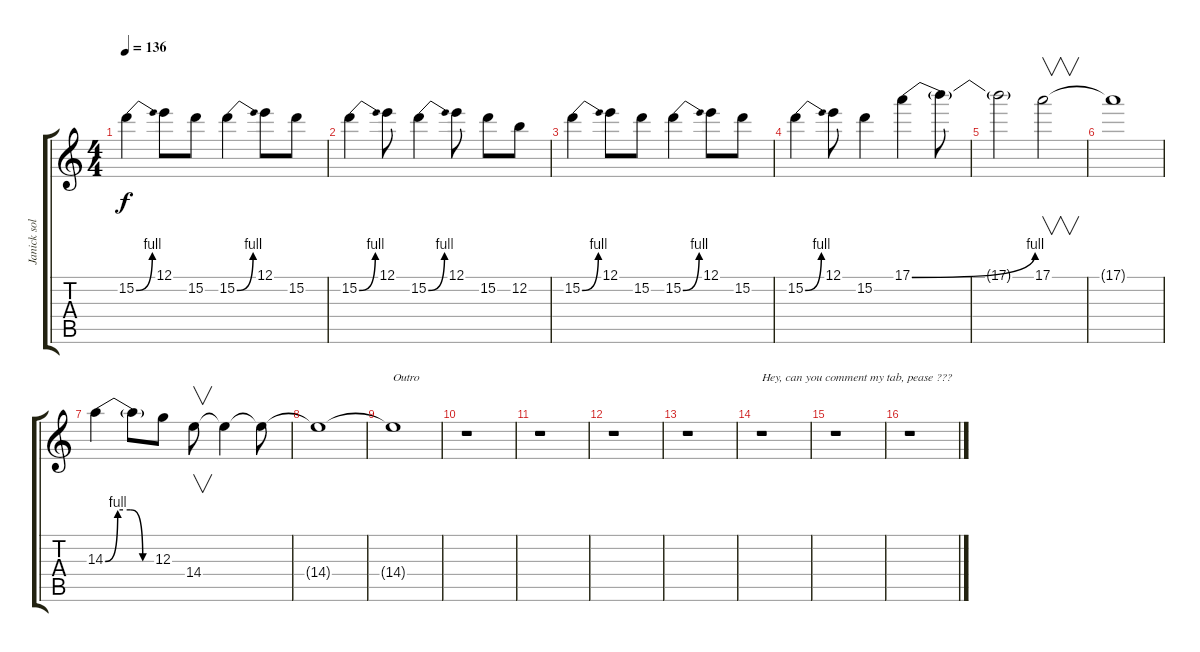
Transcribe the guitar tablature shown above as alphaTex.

\track ("Janick solo" "Janick sol") {instrument overdrivenguitar}
\staff {score tabs}
\tuning (E4 B3 G3 D3 A2 E2) {hide}
\ts (4 4)
\tempo 136
\clef g2
\ks c
15.2{be (bend 0 0 60 4)}.4{dy f} 12.1.8 15.2.8 15.2{be (bend 0 0 60 4)}.4 12.1.8 15.2.8 |
15.2{be (bend 0 0 60 4)}.4 12.1.8 15.2{be (bend 0 0 60 4)}.4 12.1.8 15.2.8 12.2.8 |
15.2{be (bend 0 0 60 4)}.4 12.1.8 15.2.8 15.2{be (bend 0 0 60 4)}.4 12.1.8 15.2.8 |
15.2{be (bend 0 0 60 4)}.4 12.1.8 15.2.4 17.1{be (bend 0 0 60 4)}.4 17.1{t}.8 |
17.1{t}.2 17.1.2{v} |
17.1{t}.1 |
14.3{be (custom 0 0 15 4 30 4 45 0 60 0)}.4 14.3{t}.8 12.3.8 14.4.8{v} 14.4{t}.4 14.4{t}.8 |
14.4{t}.1 |
14.4{t}.1{txt "Outro"} |
r.1 |
r.1 |
r.1 |
r.1 |
r.1{txt "Hey, can you comment my tab, pease ???"} |
r.1 |
r.1
